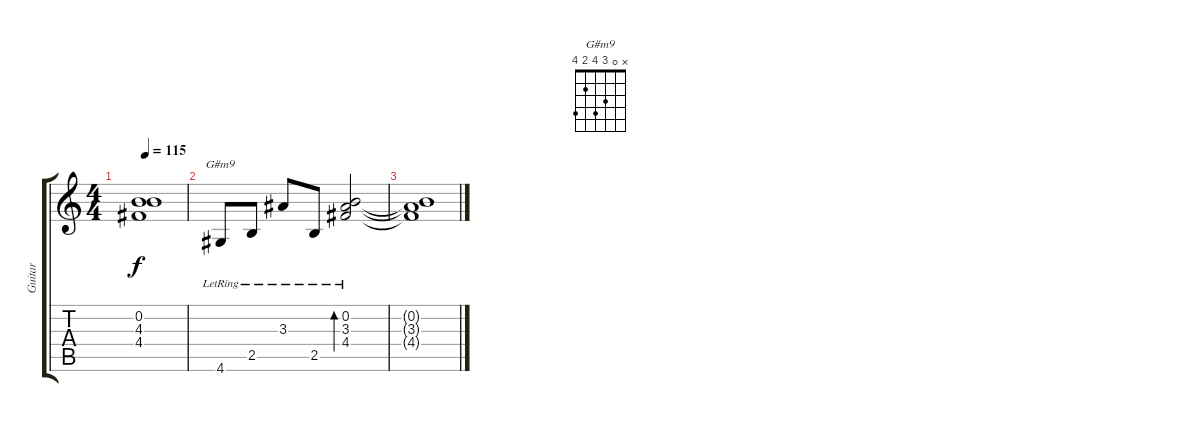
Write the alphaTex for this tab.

\track ("Guitar" "Guitar") {instrument acousticguitarsteel}
\staff {score tabs}
\tuning (E4 B3 G3 D3 A2 E2) {hide}
\chord ("G#m9" x 0 3 4 2 4)
\ts (4 4)
\tempo 115
\clef g2
\ks c
(0.2{t} 4.3{t} 4.4{t}).1{dy f} |
4.6{lr}.8{ch "G#m9"} 2.5{lr}.8 3.3{lr}.8 2.5{lr}.8 (0.2{lr} 3.3{lr} 4.4{lr}).2{bd 240} |
(0.2{t} 3.3{t} 4.4{t}).1
